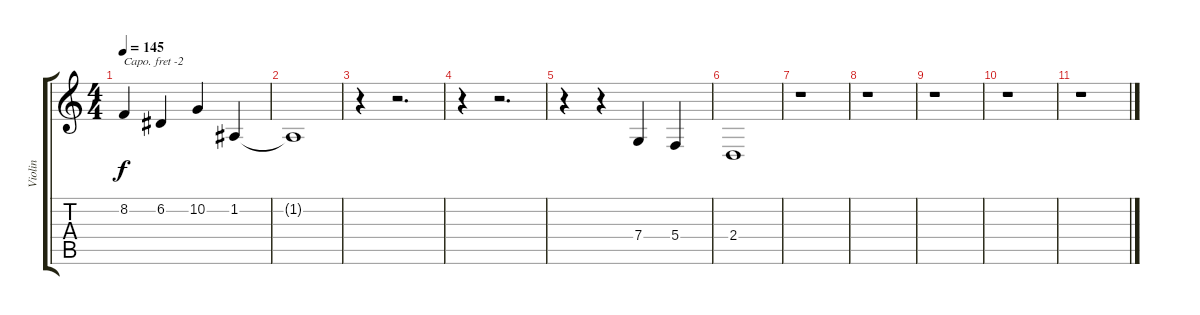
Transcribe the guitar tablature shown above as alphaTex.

\track ("Violin" "Violin") {instrument stringensemble1}
\staff {score tabs}
\capo -2
\tuning (E4 B3 G3 D3 A2 D2) {hide}
\ts (4 4)
\tempo 145
\clef g2
\ks c
8.2.4{dy f} 6.2.4 10.2.4 1.2.4 |
1.2{t}.1 |
r.4 r.2{d} |
r.4 r.2{d} |
r.4 r.4 7.4.4 5.4.4 |
2.4.1 |
r.1 |
r.1 |
r.1 |
r.1 |
r.1
